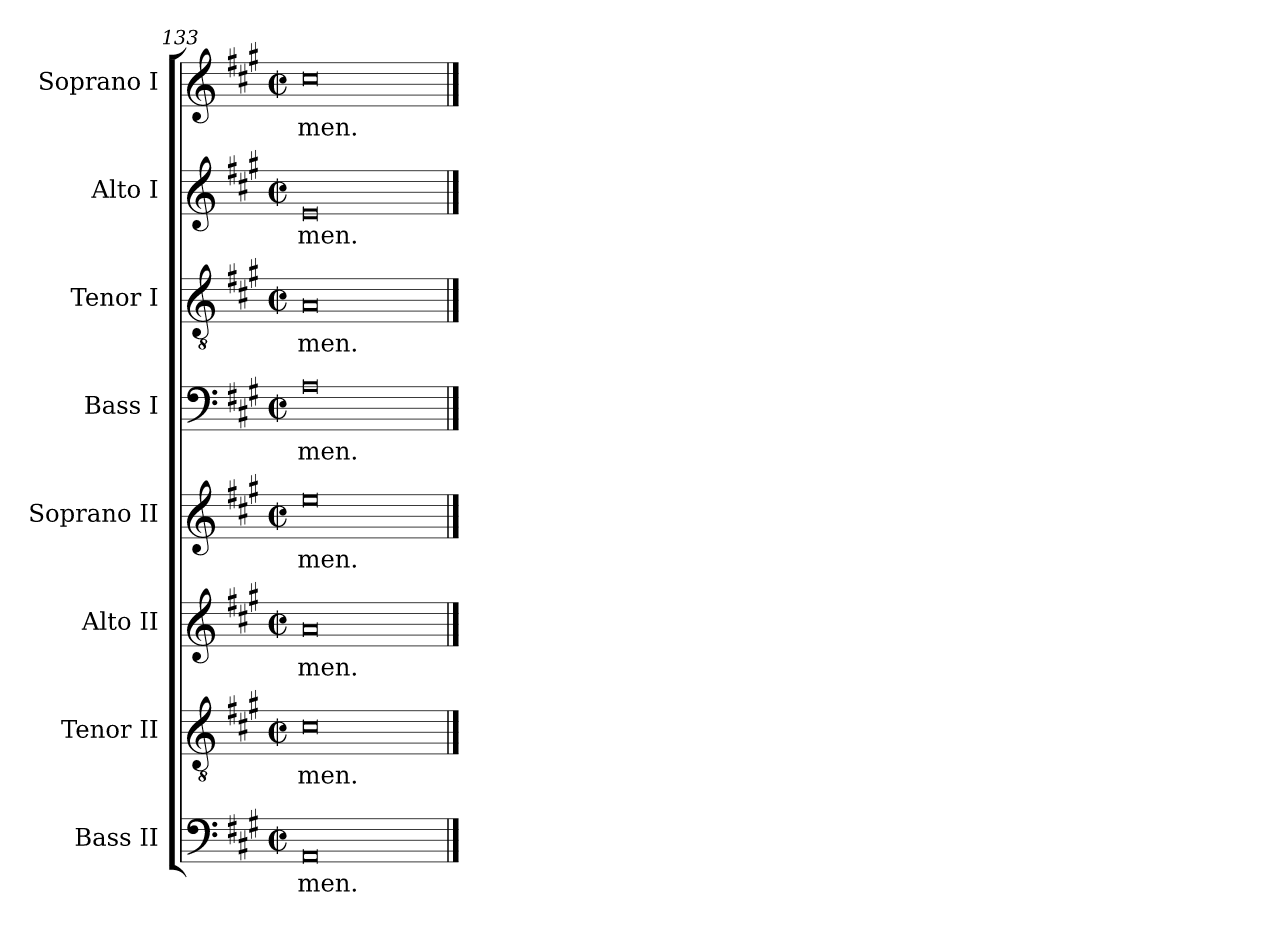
**kern	**text	**kern	**text	**kern	**text	**kern	**text	**kern	**text	**kern	**text	**kern	**text	**kern	**text
*part8	*part8	*part7	*part7	*part6	*part6	*part5	*part5	*part4	*part4	*part3	*part3	*part2	*part2	*part1	*part1
*staff8	*staff8	*staff7	*staff7	*staff6	*staff6	*staff5	*staff5	*staff4	*staff4	*staff3	*staff3	*staff2	*staff2	*staff1	*staff1
*I"Bass II	*	*I"Tenor II	*	*I"Alto II	*	*I"Soprano II	*	*I"Bass I	*	*I"Tenor I	*	*I"Alto I	*	*I"Soprano I	*
*I'B.	*	*I'T.	*	*I'A.	*	*I'S.	*	*I'B.	*	*I'T.	*	*I'A.	*	*I'S.	*
*clefF4	*	*clefGv2	*	*clefG2	*	*clefG2	*	*clefF4	*	*clefGv2	*	*clefG2	*	*clefG2	*
*	*	*ITrd7c12	*	*	*	*	*	*	*	*ITrd7c12	*	*	*	*	*
*k[f#c#g#]	*	*k[f#c#g#]	*	*k[f#c#g#]	*	*k[f#c#g#]	*	*k[f#c#g#]	*	*k[f#c#g#]	*	*k[f#c#g#]	*	*k[f#c#g#]	*
*A:	*	*A:	*	*A:	*	*A:	*	*A:	*	*A:	*	*A:	*	*A:	*
*M2/2	*	*M2/2	*	*M2/2	*	*M2/2	*	*M2/2	*	*M2/2	*	*M2/2	*	*M2/2	*
*met(c|)	*	*met(c|)	*	*met(c|)	*	*met(c|)	*	*met(c|)	*	*met(c|)	*	*met(c|)	*	*met(c|)	*
=133	=133	=133	=133	=133	=133	=133	=133	=133	=133	=133	=133	=133	=133	=133	=133
!	!LO:LY:b	!	!LO:LY:b	!	!LO:LY:b	!	!LO:LY:b	!	!LO:LY:b	!	!LO:LY:b	!	!LO:LY:b	!	!LO:LY:b
0AA	-men.	0C#	-men.	0a	-men.	0ee	-men.	0A	-men.	0AA	-men.	0e	-men.	0cc#	-men.
==	==	==	==	==	==	==	==	==	==	==	==	==	==	==	==
*-	*-	*-	*-	*-	*-	*-	*-	*-	*-	*-	*-	*-	*-	*-	*-
